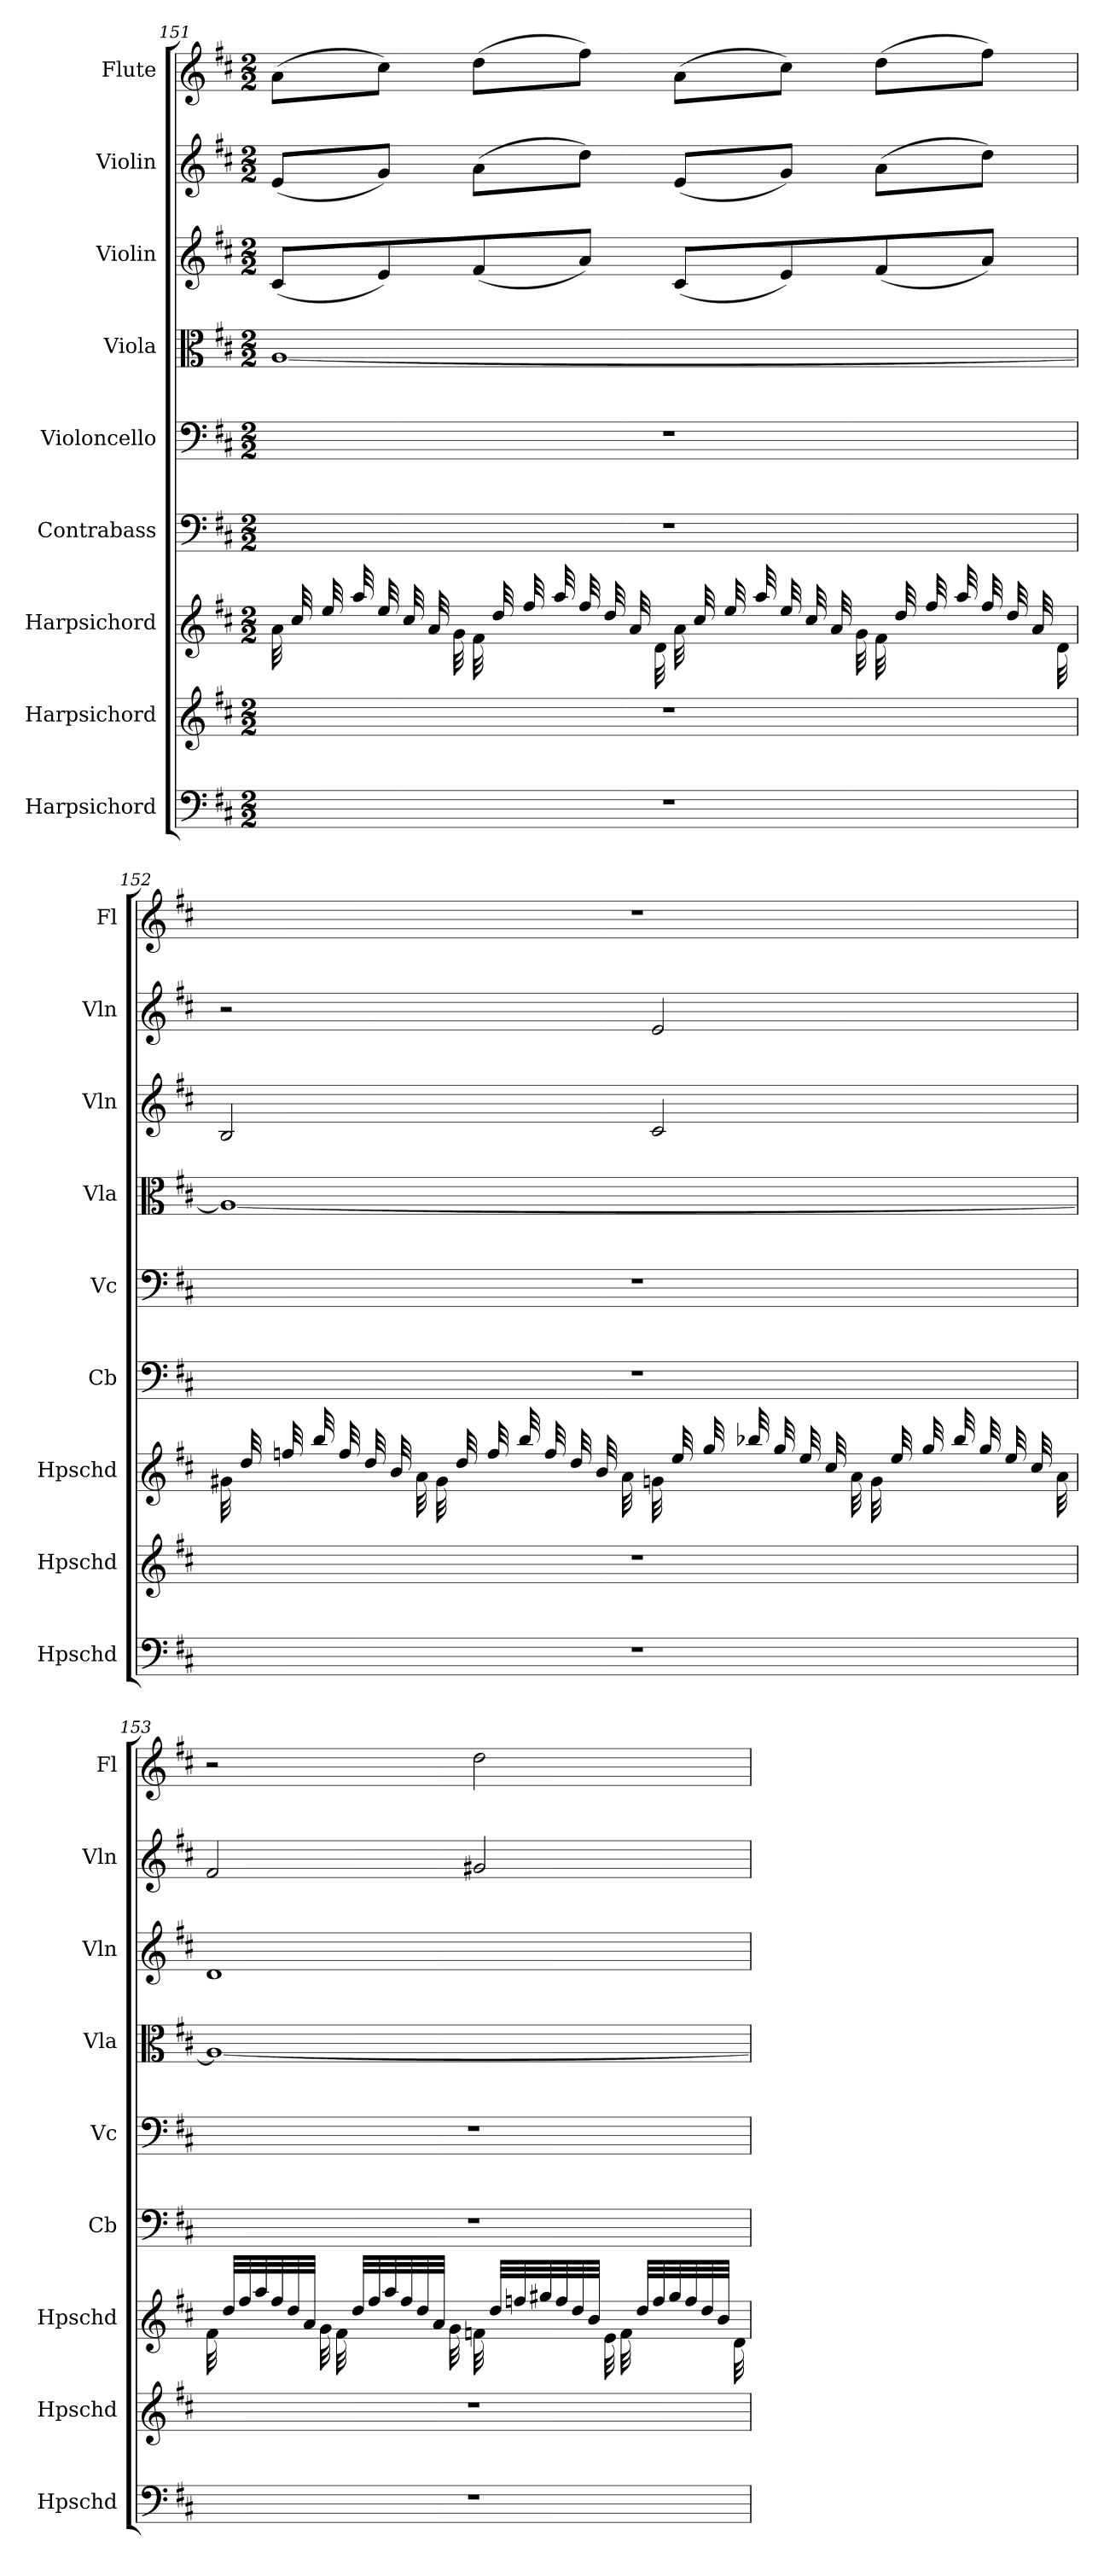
**kern	**kern	**kern	**kern	**kern	**kern	**kern	**kern	**kern
*part9	*part8	*part7	*part6	*part5	*part4	*part3	*part2	*part1
*staff9	*staff8	*staff7	*staff6	*staff5	*staff4	*staff3	*staff2	*staff1
*I"Harpsichord	*I"Harpsichord	*I"Harpsichord	*I"Contrabass	*I"Violoncello	*I"Viola	*I"Violin	*I"Violin	*I"Flute
*I'Hpschd	*I'Hpschd	*I'Hpschd	*I'Cb	*I'Vc	*I'Vla	*I'Vln	*I'Vln	*I'Fl
*clefF4	*clefG2	*clefG2	*clefF4	*clefF4	*clefC3	*clefG2	*clefG2	*clefG2
*	*	*	*ITrd7c12	*	*	*	*	*
*k[f#c#]	*k[f#c#]	*k[f#c#]	*k[f#c#]	*k[f#c#]	*k[f#c#]	*k[f#c#]	*k[f#c#]	*k[f#c#]
*D:	*D:	*D:	*D:	*D:	*D:	*D:	*D:	*D:
*M2/2	*M2/2	*M2/2	*M2/2	*M2/2	*M2/2	*M2/2	*M2/2	*M2/2
=151	=151	=151	=151	=151	=151	=151	=151	=151
1r	1r	32a\	1r	1r	[1A/	(8c#/L	(8e/L	(8a\L
.	.	32cc#/	.	.	.	.	.	.
.	.	32ee/	.	.	.	.	.	.
.	.	32aa/	.	.	.	.	.	.
.	.	32ee/	.	.	.	8e/)	8g/J)	8cc#\J)
.	.	32cc#/	.	.	.	.	.	.
.	.	32a/	.	.	.	.	.	.
.	.	32g\	.	.	.	.	.	.
.	.	32f#\	.	.	.	(8f#/	(8a\L	(8dd\L
.	.	32dd/	.	.	.	.	.	.
.	.	32ff#/	.	.	.	.	.	.
.	.	32aa/	.	.	.	.	.	.
.	.	32ff#/	.	.	.	8a/J)	8dd\J)	8ff#\J)
.	.	32dd/	.	.	.	.	.	.
.	.	32a/	.	.	.	.	.	.
.	.	32d\	.	.	.	.	.	.
.	.	32a\	.	.	.	(8c#/L	(8e/L	(8a\L
.	.	32cc#/	.	.	.	.	.	.
.	.	32ee/	.	.	.	.	.	.
.	.	32aa/	.	.	.	.	.	.
.	.	32ee/	.	.	.	8e/)	8g/J)	8cc#\J)
.	.	32cc#/	.	.	.	.	.	.
.	.	32a/	.	.	.	.	.	.
.	.	32g\	.	.	.	.	.	.
.	.	32f#\	.	.	.	(8f#/	(8a\L	(8dd\L
.	.	32dd/	.	.	.	.	.	.
.	.	32ff#/	.	.	.	.	.	.
.	.	32aa/	.	.	.	.	.	.
.	.	32ff#/	.	.	.	8a/J)	8dd\J)	8ff#\J)
.	.	32dd/	.	.	.	.	.	.
.	.	32a/	.	.	.	.	.	.
.	.	32d\	.	.	.	.	.	.
=152	=152	=152	=152	=152	=152	=152	=152	=152
1r	1r	32g#X\	1r	1r	1A/_	2B/	2r	1r
.	.	32dd/	.	.	.	.	.	.
.	.	32ffn/	.	.	.	.	.	.
.	.	32bb/	.	.	.	.	.	.
.	.	32ff/	.	.	.	.	.	.
.	.	32dd/	.	.	.	.	.	.
.	.	32b/	.	.	.	.	.	.
.	.	32a\	.	.	.	.	.	.
.	.	32g#\	.	.	.	.	.	.
.	.	32dd/	.	.	.	.	.	.
.	.	32ff/	.	.	.	.	.	.
.	.	32bb/	.	.	.	.	.	.
.	.	32ff/	.	.	.	.	.	.
.	.	32dd/	.	.	.	.	.	.
.	.	32b/	.	.	.	.	.	.
.	.	32a\	.	.	.	.	.	.
.	.	32gn\	.	.	.	2c#/	2e/	.
.	.	32ee/	.	.	.	.	.	.
.	.	32gg/	.	.	.	.	.	.
.	.	32bb-X/	.	.	.	.	.	.
.	.	32gg/	.	.	.	.	.	.
.	.	32ee/	.	.	.	.	.	.
.	.	32cc#/	.	.	.	.	.	.
.	.	32a\	.	.	.	.	.	.
.	.	32g\	.	.	.	.	.	.
.	.	32ee/	.	.	.	.	.	.
.	.	32gg/	.	.	.	.	.	.
.	.	32bb-/	.	.	.	.	.	.
.	.	32gg/	.	.	.	.	.	.
.	.	32ee/	.	.	.	.	.	.
.	.	32cc#/	.	.	.	.	.	.
.	.	32a\	.	.	.	.	.	.
=153	=153	=153	=153	=153	=153	=153	=153	=153
1r	1r	32f#\	1r	1r	1A/_	1d/	2f#/	2r
.	.	32dd/LLL	.	.	.	.	.	.
.	.	32ff#/	.	.	.	.	.	.
.	.	32aa/	.	.	.	.	.	.
.	.	32ff#/	.	.	.	.	.	.
.	.	32dd/	.	.	.	.	.	.
.	.	32a/JJJ	.	.	.	.	.	.
.	.	32g\	.	.	.	.	.	.
.	.	32f#\	.	.	.	.	.	.
.	.	32dd/LLL	.	.	.	.	.	.
.	.	32ff#/	.	.	.	.	.	.
.	.	32aa/	.	.	.	.	.	.
.	.	32ff#/	.	.	.	.	.	.
.	.	32dd/	.	.	.	.	.	.
.	.	32a/JJJ	.	.	.	.	.	.
.	.	32g\	.	.	.	.	.	.
.	.	32fn\	.	.	.	.	2g#X/	2dd\
.	.	32dd/LLL	.	.	.	.	.	.
.	.	32ffn/	.	.	.	.	.	.
.	.	32gg#X/	.	.	.	.	.	.
.	.	32ff/	.	.	.	.	.	.
.	.	32dd/	.	.	.	.	.	.
.	.	32b/JJJ	.	.	.	.	.	.
.	.	32e\	.	.	.	.	.	.
.	.	32f\	.	.	.	.	.	.
.	.	32dd/LLL	.	.	.	.	.	.
.	.	32ff/	.	.	.	.	.	.
.	.	32gg#/	.	.	.	.	.	.
.	.	32ff/	.	.	.	.	.	.
.	.	32dd/	.	.	.	.	.	.
.	.	32b/JJJ	.	.	.	.	.	.
.	.	32d\	.	.	.	.	.	.
=	=	=	=	=	=	=	=	=
*-	*-	*-	*-	*-	*-	*-	*-	*-
